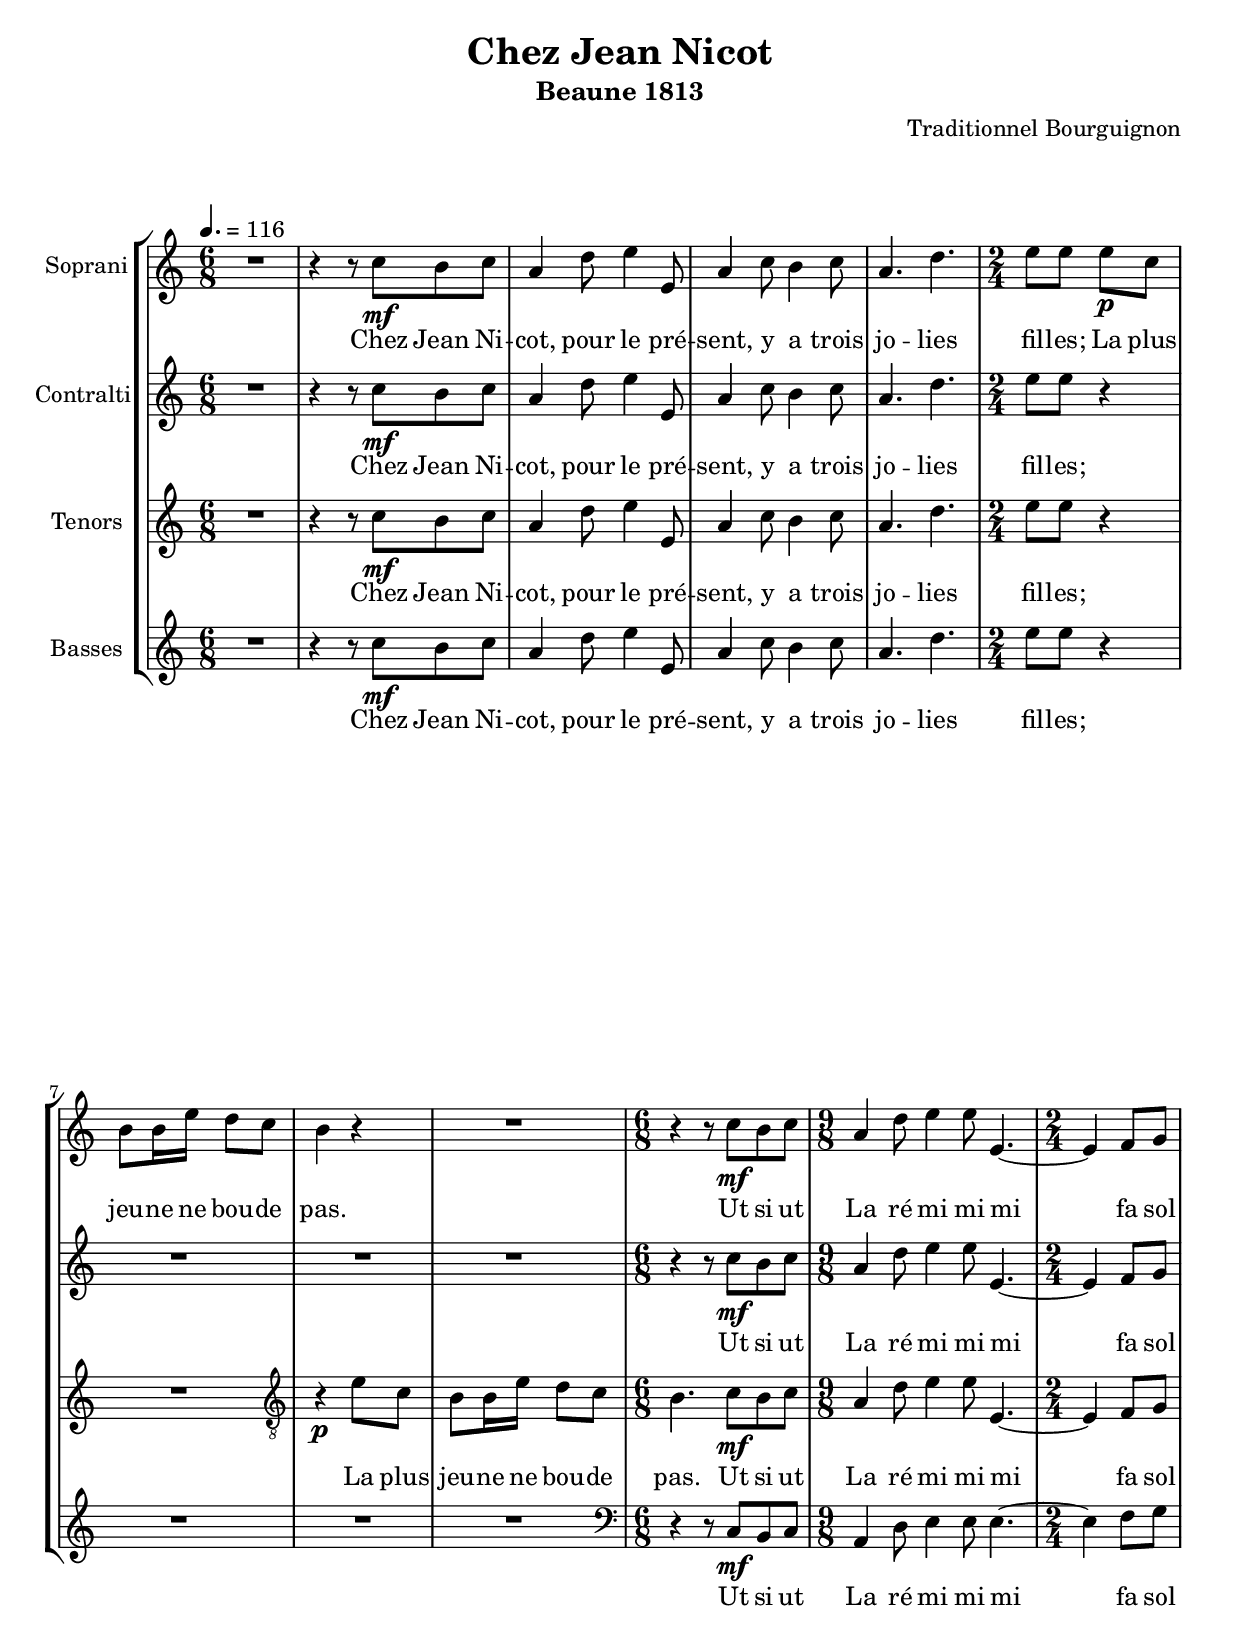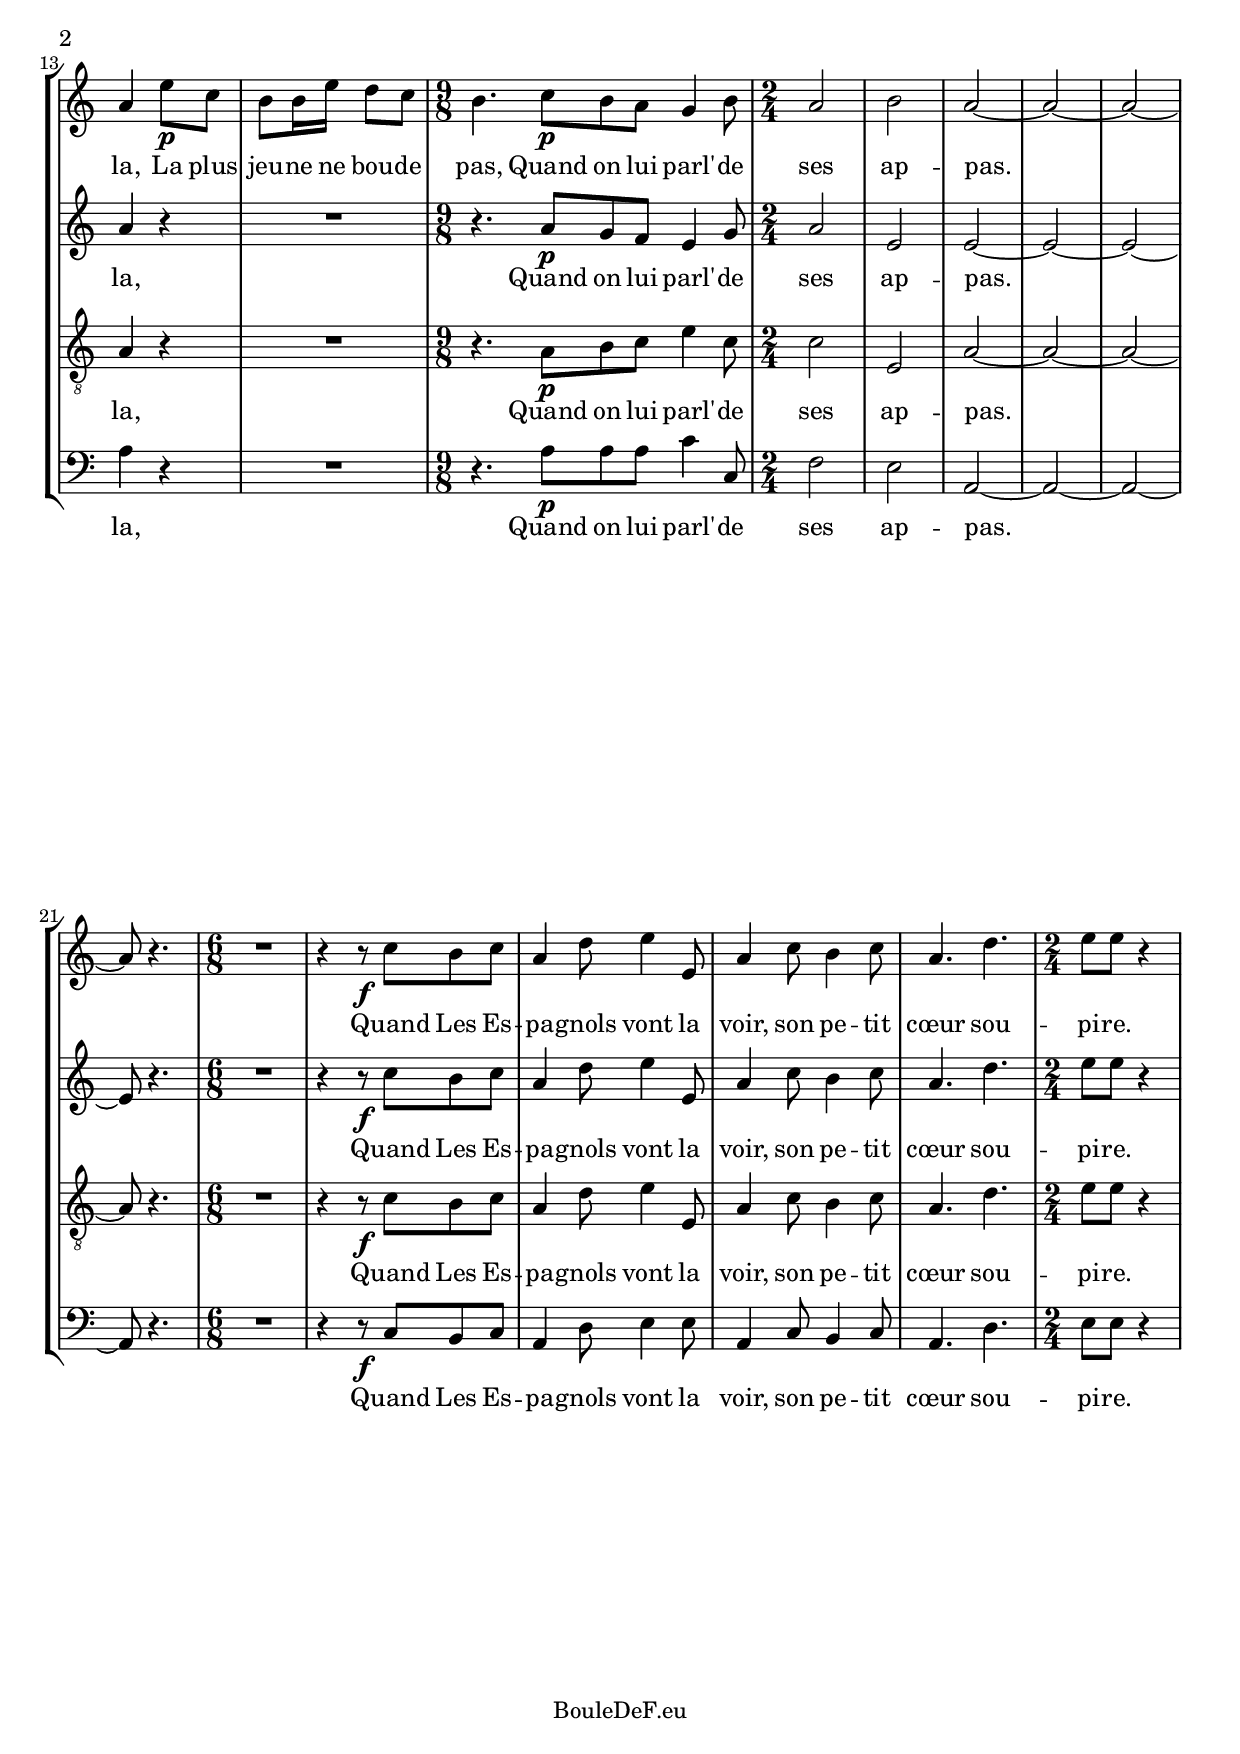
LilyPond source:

\version "2.16.0"
\include "italiano.ly"

\header {
	title = "Chez Jean Nicot"
	subtitle = "Beaune 1813"
	composer = "Traditionnel Bourguignon"
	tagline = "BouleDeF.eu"
}

global = {
	\key do \major
	\tempo 4. = 116
}

Soprani = \relative do'' {
	\global
	\clef treble
	\time 6/8
	
	| R1*6/8
	| r4 r8 do\mf si do
	| la4 re8 mi4 mi,8
	| la4 do8 si4 do8
	| la4. re
	\time 2/4
	| mi8 mi mi\p do
	| si si16 mi re8 do
	| si4 r
	| R1*2/4
	\time 6/8
	| r4 r8 do\mf si do
	\time 9/8
	| la4 re8 mi4 mi8 mi,4.~
	\time 2/4
	| mi4 fa8 sol
	| la4 mi'8\p do
	| si si16 mi re8 do
	\time 9/8
	| si4. do8\p si la sol4 si8
	\time 2/4
	| la2
	| si
	| la~
	| la~
	| la~
	| la8 r4.
	\time 6/8	% Premier couplet, page 4
	| R1*6/8
	| r4 r8\f do8 si do
	| la4 re8 mi4 mi,8
	| la4 do8 si4 do8
	| la4. re4.
	\time 2/4
	| mi8 mi r4
}

SopraniLyrics = \lyricmode {
	Chez Jean Ni --
	cot, pour le pré --
	sent, y a trois
	jo -- lies
	fil -- les; La plus
	jeu -- ne ne bou -- de
	pas.
	Ut si ut
	La ré mi mi mi
	fa sol
	la, La plus
	jeu -- ne ne bou -- de
	pas, Quand on lui parl' -- de
	ses
	ap --
	pas.
	Quand Les Es --
	pa -- gnols vont la
	voir, son pe -- tit
	cœur sou --
	pi -- re.
}

Contralti = \relative do'' {
	\global
	\clef treble
	\time 6/8

	| R1*6/8
	| r4 r8 do\mf si do
	| la4 re8 mi4 mi,8
	| la4 do8 si4 do8
	| la4. re
	\time 2/4
	| mi8 mi r4
	| R1*2/4
	| R1*2/4
	| R1*2/4
	\time 6/8
	| r4 r8 do\mf si do
	\time 9/8
	| la4 re8 mi4 mi8 mi,4.~
	\time 2/4
	| mi4 fa8 sol
	| la4 r4
	| R1*2/4
	\time 9/8
	| r4. la8\p sol fa mi4 sol8
	\time 2/4
	| la2
	| mi
	| mi~
	| mi~
	| mi~
	| mi8 r4.
	\time 6/8	% Premier couplet, page 4
	| R1*6/8
	| r4 r8\f do'8 si do
	| la4 re8 mi4 mi,8
	| la4 do8 si4 do8
	| la4. re4.
	\time 2/4
	| mi8 mi r4
}

ContraltiLyrics = \lyricmode {
	Chez Jean Ni --
	cot, pour le pré --
	sent, y a trois
	jo -- lies
	fil -- les;
	Ut si ut
	La ré mi mi mi
	fa sol
	la,
	Quand on lui parl' -- de
	ses
	ap --
	pas.
	Quand Les Es --
	pa -- gnols vont la
	voir, son pe -- tit
	cœur sou --
	pi -- re.
}

Tenors = \relative do'' {
	\global
	\clef treble
	\time 6/8

	| R1*6/8
	| r4 r8 do\mf si do
	| la4 re8 mi4 mi,8
	| la4 do8 si4 do8
	| la4. re
	\time 2/4
	| mi8 mi r4
	| R1*2/4
	\clef "treble_8"
	| r4\p mi,8 do
	| si si16 mi re8 do
	\time 6/8
	| si4. do8\mf si do
	\time 9/8
	| la4 re8 mi4 mi8 mi,4.~
	\time 2/4
	| mi4 fa8 sol
	| la4 r4
	| R1*2/4
	\time 9/8
	| r4. la8\p si do mi4 do8
	\time 2/4
	| do2
	| mi,
	| la~
	| la~
	| la~
	| la8 r4.
	\time 6/8	% Premier couplet, page 4
	| R1*6/8
	| r4 r8\f do8 si do
	| la4 re8 mi4 mi,8
	| la4 do8 si4 do8
	| la4. re4.
	\time 2/4
	| mi8 mi r4
}

TenorsLyrics = \lyricmode {
	Chez Jean Ni --
	cot, pour le pré --
	sent, y a trois
	jo -- lies
	fil -- les;
	La plus
	jeu -- ne ne bou -- de
	pas. Ut si ut
	La ré mi mi mi
	fa sol
	la,
	Quand on lui parl' -- de
	ses
	ap --
	pas.
	Quand Les Es --
	pa -- gnols vont la
	voir, son pe -- tit
	cœur sou --
	pi -- re.
}

Basses = \relative do'' {
	\global
	\clef treble
	\time 6/8

	| R1*6/8
	| r4 r8 do\mf si do
	| la4 re8 mi4 mi,8
	| la4 do8 si4 do8
	| la4. re
	\time 2/4
	| mi8 mi r4
	| R1*2/4
	| R1*2/4
	| R1*2/4
	\time 6/8
	\clef bass
	| r4 r8 do,,\mf si do
	\time 9/8
	| la4 re8 mi4 mi8 mi4.~
	\time 2/4
	| mi4 fa8 sol
	| la4 r4
	| R1*2/4
	\time 9/8
	| r4. la8\p la la do4 do,8
	\time 2/4
	| fa2
	| mi
	| la,~
	| la~
	| la~
	| la8 r4.
	\time 6/8	% Premier couplet, page 4
	| R1*6/8
	| r4 r8\f do8 si do
	| la4 re8 mi4 mi8
	| la,4 do8 si4 do8
	| la4. re4.
	\time 2/4
	| mi8 mi r4
}

BassesLyrics = \lyricmode {
	Chez Jean Ni --
	cot, pour le pré --
	sent, y a trois
	jo -- lies
	fil -- les;
	Ut si ut
	La ré mi mi mi
	fa sol
	la,
	Quand on lui parl' -- de
	ses
	ap --
	pas.
	Quand Les Es --
	pa -- gnols vont la
	voir, son pe -- tit
	cœur sou --
	pi -- re.
}

\score {
  \new StaffGroup <<
	\new Staff \with { instrumentName = #"Soprani" } <<
		\new Voice = "soprani" \Soprani
		\new Lyrics \lyricsto soprani \SopraniLyrics
	>>
	\new Staff \with { instrumentName = #"Contralti" } <<
		\new Voice = "contralti" \Contralti
		\new Lyrics \lyricsto contralti \ContraltiLyrics
	>>
	\new Staff \with { instrumentName = #"Tenors" } <<
		\new Voice = "tenors" \Tenors
		\new Lyrics \lyricsto tenors \TenorsLyrics
	>>
	\new Staff \with { instrumentName = #"Basses" } <<
		\new Voice = "basses" \Basses
		\new Lyrics \lyricsto basses \BassesLyrics
	>>
	%{
	%}
  >>
  \layout {
    \context { \Staff \RemoveEmptyStaves }
  }
  \midi { }
}